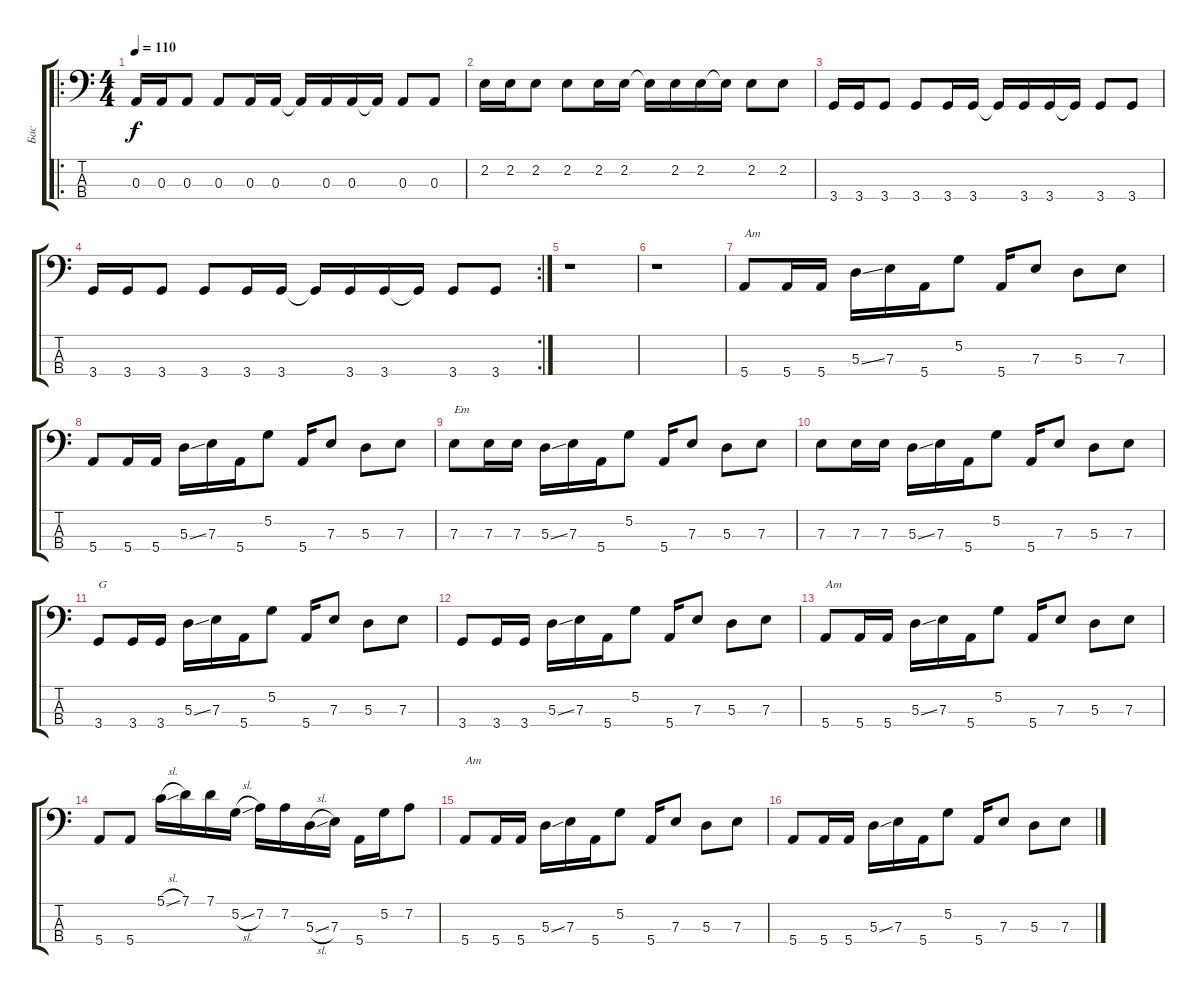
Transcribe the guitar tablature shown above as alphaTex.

\track ("Бас" "Бас") {instrument electricbassfinger}
\staff {score tabs}
\tuning (G2 D2 A1 E1) {hide}
\ro
\ts (4 4)
\tempo 110
\clef f4
\ks c
0.3.16{dy f} 0.3.16 0.3.8 0.3.8 0.3.16 0.3.16 0.3{t}.16 0.3.16 0.3.16 0.3{t}.16 0.3.8 0.3.8 |
2.2.16 2.2.16 2.2.8 2.2.8 2.2.16 2.2.16 2.2{t}.16 2.2.16 2.2.16 2.2{t}.16 2.2.8 2.2.8 |
3.4.16 3.4.16 3.4.8 3.4.8 3.4.16 3.4.16 3.4{t}.16 3.4.16 3.4.16 3.4{t}.16 3.4.8 3.4.8 |
\rc 2
3.4.16 3.4.16 3.4.8 3.4.8 3.4.16 3.4.16 3.4{t}.16 3.4.16 3.4.16 3.4{t}.16 3.4.8 3.4.8 |
r.1 |
r.1 |
5.4.8{txt "Am"} 5.4.16 5.4.16 5.3{ss}.16 7.3.16 5.4.16 5.2.8 5.4.16 7.3.8 5.3.8 7.3.8 |
5.4.8 5.4.16 5.4.16 5.3{ss}.16 7.3.16 5.4.16 5.2.8 5.4.16 7.3.8 5.3.8 7.3.8 |
7.3.8{txt "Em"} 7.3.16 7.3.16 5.3{ss}.16 7.3.16 5.4.16 5.2.8 5.4.16 7.3.8 5.3.8 7.3.8 |
7.3.8 7.3.16 7.3.16 5.3{ss}.16 7.3.16 5.4.16 5.2.8 5.4.16 7.3.8 5.3.8 7.3.8 |
3.4.8{txt "G"} 3.4.16 3.4.16 5.3{ss}.16 7.3.16 5.4.16 5.2.8 5.4.16 7.3.8 5.3.8 7.3.8 |
3.4.8 3.4.16 3.4.16 5.3{ss}.16 7.3.16 5.4.16 5.2.8 5.4.16 7.3.8 5.3.8 7.3.8 |
5.4.8{txt "Am"} 5.4.16 5.4.16 5.3{ss}.16 7.3.16 5.4.16 5.2.8 5.4.16 7.3.8 5.3.8 7.3.8 |
5.4.8 5.4.8 5.1{sl}.16 7.1.16 7.1.16 5.2{sl}.16 7.2.16 7.2.16 5.3{sl}.16 7.3.16 5.4.16 5.2.16 7.2.8 |
5.4.8{txt "Am"} 5.4.16 5.4.16 5.3{ss}.16 7.3.16 5.4.16 5.2.8 5.4.16 7.3.8 5.3.8 7.3.8 |
5.4.8 5.4.16 5.4.16 5.3{ss}.16 7.3.16 5.4.16 5.2.8 5.4.16 7.3.8 5.3.8 7.3.8
